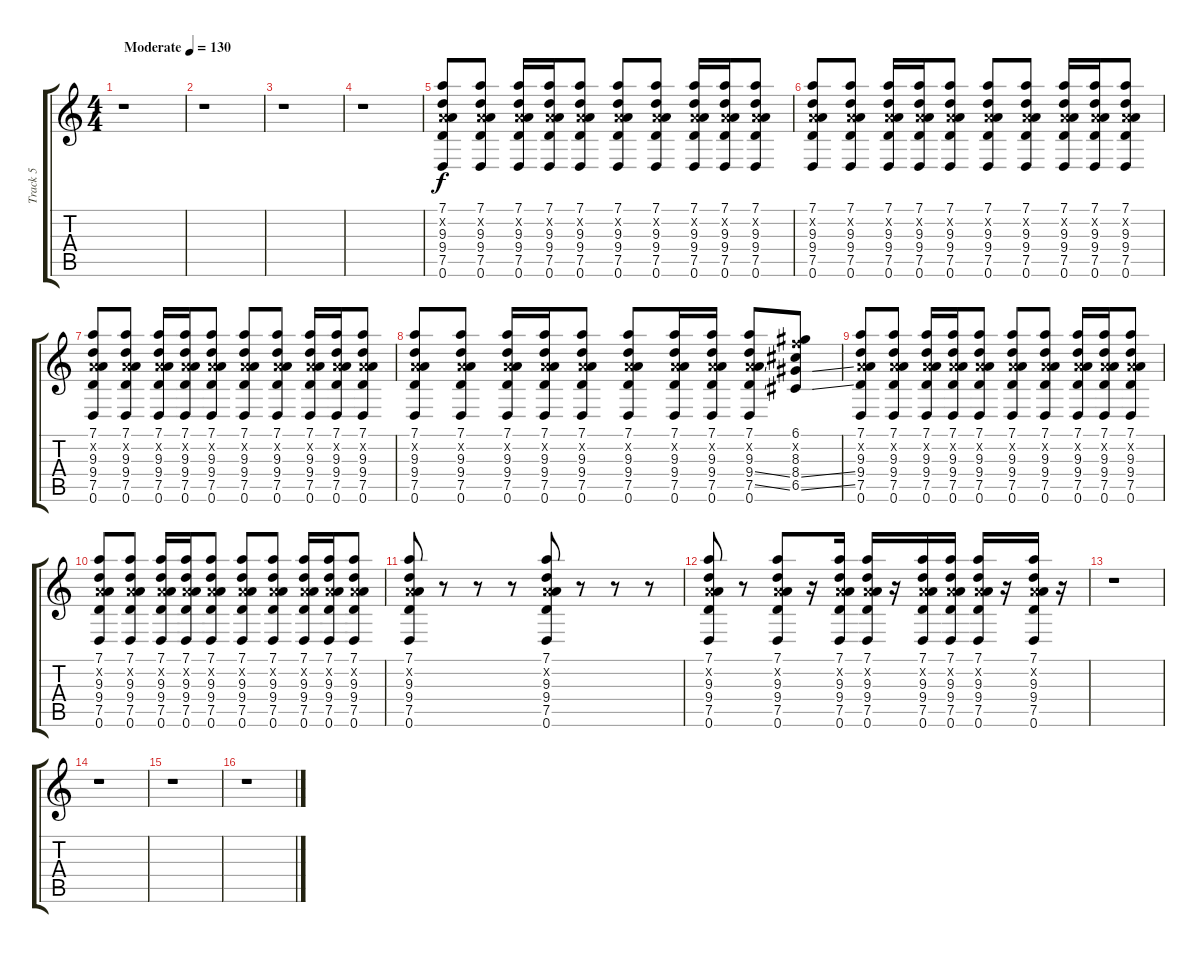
\track ("Track 5" "Track 5") {instrument acousticguitarsteel}
\staff {score tabs}
\tuning (D4 A3 F3 C3 G2 D2) {hide}
\ts (4 4)
\tempo (130 "Moderate")
\clef g2
\ks c
r.1{dy f instrument acousticguitarsteel} |
r.1 |
r.1 |
r.1 |
(7.1 0.2{x} 9.3 9.4 7.5 0.6).8 (7.1 0.2{x} 9.3 9.4 7.5 0.6).8 (7.1 0.2{x} 9.3 9.4 7.5 0.6).16 (7.1 0.2{x} 9.3 9.4 7.5 0.6).16 (7.1 0.2{x} 9.3 9.4 7.5 0.6).8 (7.1 0.2{x} 9.3 9.4 7.5 0.6).8 (7.1 0.2{x} 9.3 9.4 7.5 0.6).8 (7.1 0.2{x} 9.3 9.4 7.5 0.6).16 (7.1 0.2{x} 9.3 9.4 7.5 0.6).16 (7.1 0.2{x} 9.3 9.4 7.5 0.6).8 |
(7.1 0.2{x} 9.3 9.4 7.5 0.6).8 (7.1 0.2{x} 9.3 9.4 7.5 0.6).8 (7.1 0.2{x} 9.3 9.4 7.5 0.6).16 (7.1 0.2{x} 9.3 9.4 7.5 0.6).16 (7.1 0.2{x} 9.3 9.4 7.5 0.6).8 (7.1 0.2{x} 9.3 9.4 7.5 0.6).8 (7.1 0.2{x} 9.3 9.4 7.5 0.6).8 (7.1 0.2{x} 9.3 9.4 7.5 0.6).16 (7.1 0.2{x} 9.3 9.4 7.5 0.6).16 (7.1 0.2{x} 9.3 9.4 7.5 0.6).8 |
(7.1 0.2{x} 9.3 9.4 7.5 0.6).8 (7.1 0.2{x} 9.3 9.4 7.5 0.6).8 (7.1 0.2{x} 9.3 9.4 7.5 0.6).16 (7.1 0.2{x} 9.3 9.4 7.5 0.6).16 (7.1 0.2{x} 9.3 9.4 7.5 0.6).8 (7.1 0.2{x} 9.3 9.4 7.5 0.6).8 (7.1 0.2{x} 9.3 9.4 7.5 0.6).8 (7.1 0.2{x} 9.3 9.4 7.5 0.6).16 (7.1 0.2{x} 9.3 9.4 7.5 0.6).16 (7.1 0.2{x} 9.3 9.4 7.5 0.6).8 |
(7.1 0.2{x} 9.3 9.4 7.5 0.6).8 (7.1 0.2{x} 9.3 9.4 7.5 0.6).8 (7.1 0.2{x} 9.3 9.4 7.5 0.6).16 (7.1 0.2{x} 9.3 9.4 7.5 0.6).16 (7.1 0.2{x} 9.3 9.4 7.5 0.6).8 (7.1 0.2{x} 9.3 9.4 7.5 0.6).8 (7.1 0.2{x} 9.3 9.4 7.5 0.6).16 (7.1 0.2{x} 9.3 9.4 7.5 0.6).16 (7.1 0.2{x} 9.3 9.4{ss} 7.5{ss} 0.6).8 (6.1 8.2{x} 8.3 8.4{ss} 6.5{ss}).8 |
(7.1 0.2{x} 9.3 9.4 7.5 0.6).8 (7.1 0.2{x} 9.3 9.4 7.5 0.6).8 (7.1 0.2{x} 9.3 9.4 7.5 0.6).16 (7.1 0.2{x} 9.3 9.4 7.5 0.6).16 (7.1 0.2{x} 9.3 9.4 7.5 0.6).8 (7.1 0.2{x} 9.3 9.4 7.5 0.6).8 (7.1 0.2{x} 9.3 9.4 7.5 0.6).8 (7.1 0.2{x} 9.3 9.4 7.5 0.6).16 (7.1 0.2{x} 9.3 9.4 7.5 0.6).16 (7.1 0.2{x} 9.3 9.4 7.5 0.6).8 |
(7.1 0.2{x} 9.3 9.4 7.5 0.6).8 (7.1 0.2{x} 9.3 9.4 7.5 0.6).8 (7.1 0.2{x} 9.3 9.4 7.5 0.6).16 (7.1 0.2{x} 9.3 9.4 7.5 0.6).16 (7.1 0.2{x} 9.3 9.4 7.5 0.6).8 (7.1 0.2{x} 9.3 9.4 7.5 0.6).8 (7.1 0.2{x} 9.3 9.4 7.5 0.6).8 (7.1 0.2{x} 9.3 9.4 7.5 0.6).16 (7.1 0.2{x} 9.3 9.4 7.5 0.6).16 (7.1 0.2{x} 9.3 9.4 7.5 0.6).8 |
(7.1 0.2{x} 9.3 9.4 7.5 0.6).8 r.8 r.8 r.8 (7.1 0.2{x} 9.3 9.4 7.5 0.6).8 r.8 r.8 r.8 |
(7.1 0.2{x} 9.3 9.4 7.5 0.6).8 r.8 (7.1 0.2{x} 9.3 9.4 7.5 0.6).8 r.16 (7.1 0.2{x} 9.3 9.4 7.5 0.6).16 (7.1 0.2{x} 9.3 9.4 7.5 0.6).16 r.16 (7.1 0.2{x} 9.3 9.4 7.5 0.6).16 (7.1 0.2{x} 9.3 9.4 7.5 0.6).16 (7.1 0.2{x} 9.3 9.4 7.5 0.6).16 r.16 (7.1 0.2{x} 9.3 9.4 7.5 0.6).16 r.16 |
r.1 |
r.1 |
r.1 |
r.1
